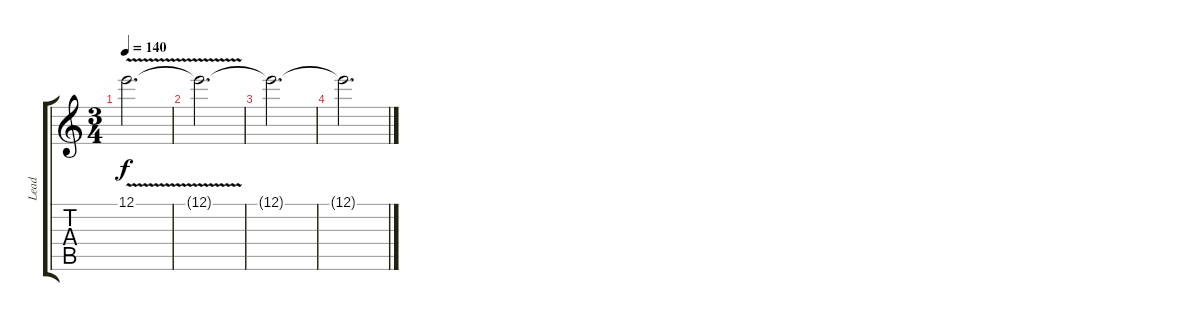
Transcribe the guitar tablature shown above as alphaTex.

\track ("Lead" "Lead") {instrument distortionguitar}
\staff {score tabs}
\tuning (E4 B3 G3 D3 A2 E2) {hide}
\ts (3 4)
\tempo 140
\clef g2
\ks c
12.1{v}.2{d dy f volume 0} |
12.1{t}.2{d} |
12.1{t}.2{d} |
12.1{t}.2{d}
